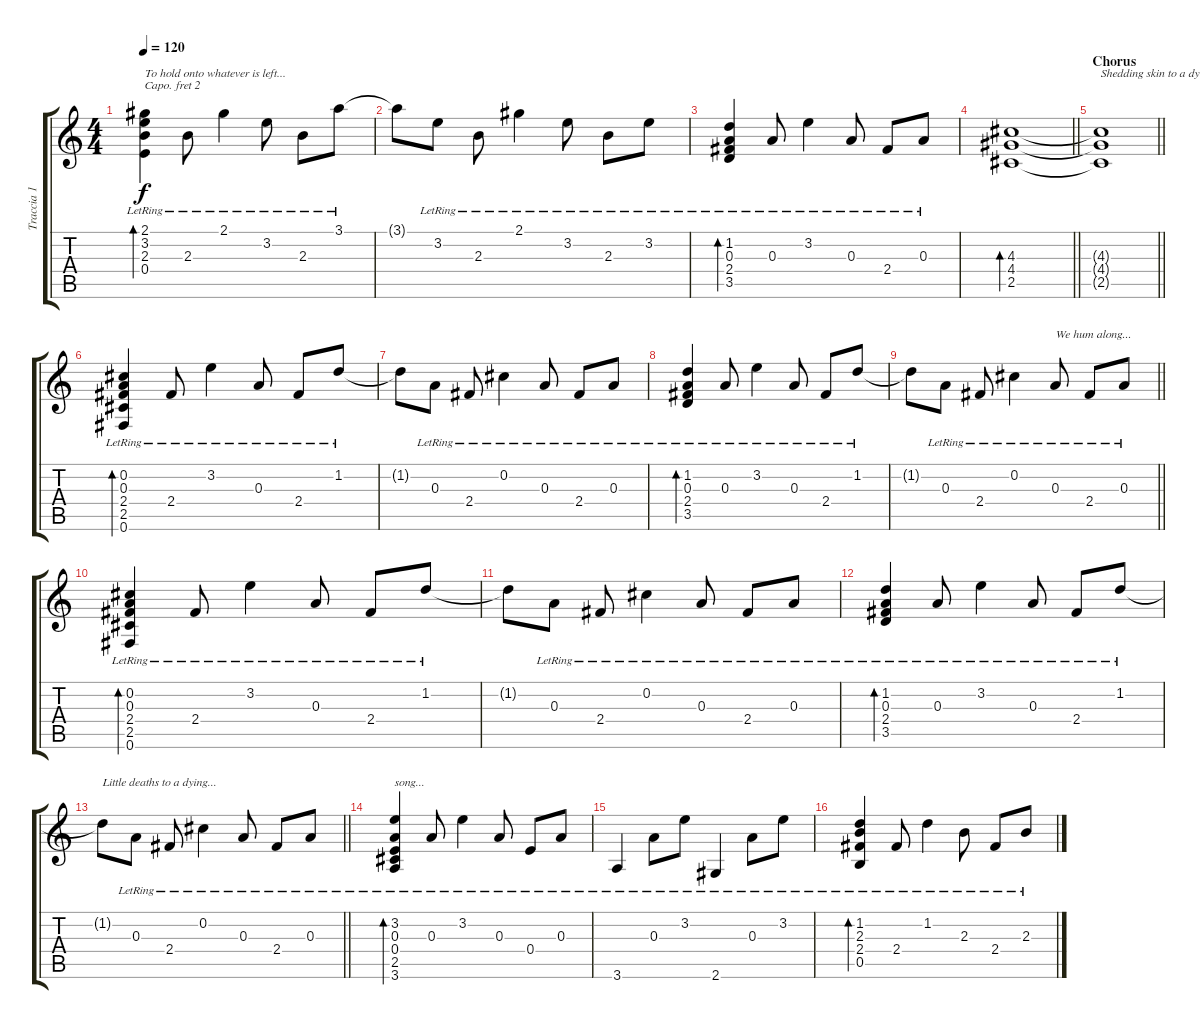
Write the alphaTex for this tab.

\track ("Traccia 1" "Traccia 1") {instrument acousticguitarsteel}
\staff {score tabs}
\capo 2
\tuning (E4 B3 G3 D3 A2 E2) {hide}
\ts (4 4)
\tempo 120
\clef g2
\ks c
(2.1{lr} 3.2{lr} 2.3{lr} 0.4{lr}).4{bd 60 txt "To hold onto whatever is left..." dy f} 2.3{lr}.8 2.1{lr}.4 3.2{lr}.8 2.3{lr}.8 3.1{lr}.8 |
3.1{t}.8 3.2{lr}.8 2.3{lr}.8 2.1{lr}.4 3.2{lr}.8 2.3{lr}.8 3.2{lr}.8 |
(1.2{lr} 0.3{lr} 2.4{lr} 3.5{lr}).4{bd 60} 0.3{lr}.8 3.2{lr}.4 0.3{lr}.8 2.4{lr}.8 0.3{lr}.8 |
\barLineRight lightlight
(4.3 4.4 2.5).1{bd 60} |
\section ("" "Chorus")
\barLineRight lightlight
(4.3{t} 4.4{t} 2.5{t}).1{txt "Shedding skin to a dying song..."} |
\section ("" "")
(0.2{lr} 0.3{lr} 2.4{lr} 2.5{lr} 0.6{lr}).4{bd 60} 2.4{lr}.8 3.2{lr}.4 0.3{lr}.8 2.4{lr}.8 1.2{lr}.8 |
1.2{t}.8 0.3{lr}.8 2.4{lr}.8 0.2{lr}.4 0.3{lr}.8 2.4{lr}.8 0.3{lr}.8 |
(1.2{lr} 0.3{lr} 2.4{lr} 3.5{lr}).4{bd 60} 0.3{lr}.8 3.2{lr}.4 0.3{lr}.8 2.4{lr}.8 1.2{lr}.8 |
\barLineRight lightlight
1.2{t}.8 0.3{lr}.8 2.4{lr}.8 0.2{lr}.4 0.3{lr}.8{txt "We hum along..."} 2.4{lr}.8 0.3{lr}.8 |
(0.2{lr} 0.3{lr} 2.4{lr} 2.5{lr} 0.6{lr}).4{bd 60} 2.4{lr}.8 3.2{lr}.4 0.3{lr}.8 2.4{lr}.8 1.2{lr}.8 |
1.2{t}.8 0.3{lr}.8 2.4{lr}.8 0.2{lr}.4 0.3{lr}.8 2.4{lr}.8 0.3{lr}.8 |
(1.2{lr} 0.3{lr} 2.4{lr} 3.5{lr}).4{bd 60} 0.3{lr}.8 3.2{lr}.4 0.3{lr}.8 2.4{lr}.8 1.2{lr}.8 |
\barLineRight lightlight
1.2{t}.8{txt "Little deaths to a dying..."} 0.3{lr}.8 2.4{lr}.8 0.2{lr}.4 0.3{lr}.8 2.4{lr}.8 0.3{lr}.8 |
(3.2{lr} 0.3{lr} 0.4{lr} 2.5{lr} 3.6{lr}).4{bd 120 txt "song..."} 0.3{lr}.8 3.2{lr}.4 0.3{lr}.8 0.4{lr}.8 0.3{lr}.8 |
3.6{lr}.4 0.3{lr}.8 3.2{lr}.8 2.6{lr}.4 0.3{lr}.8 3.2{lr}.8 |
(1.2{lr} 2.3{lr} 2.4{lr} 0.5{lr}).4{bd 60} 2.4{lr}.8 1.2{lr}.4 2.3{lr}.8 2.4{lr}.8 2.3{lr}.8
